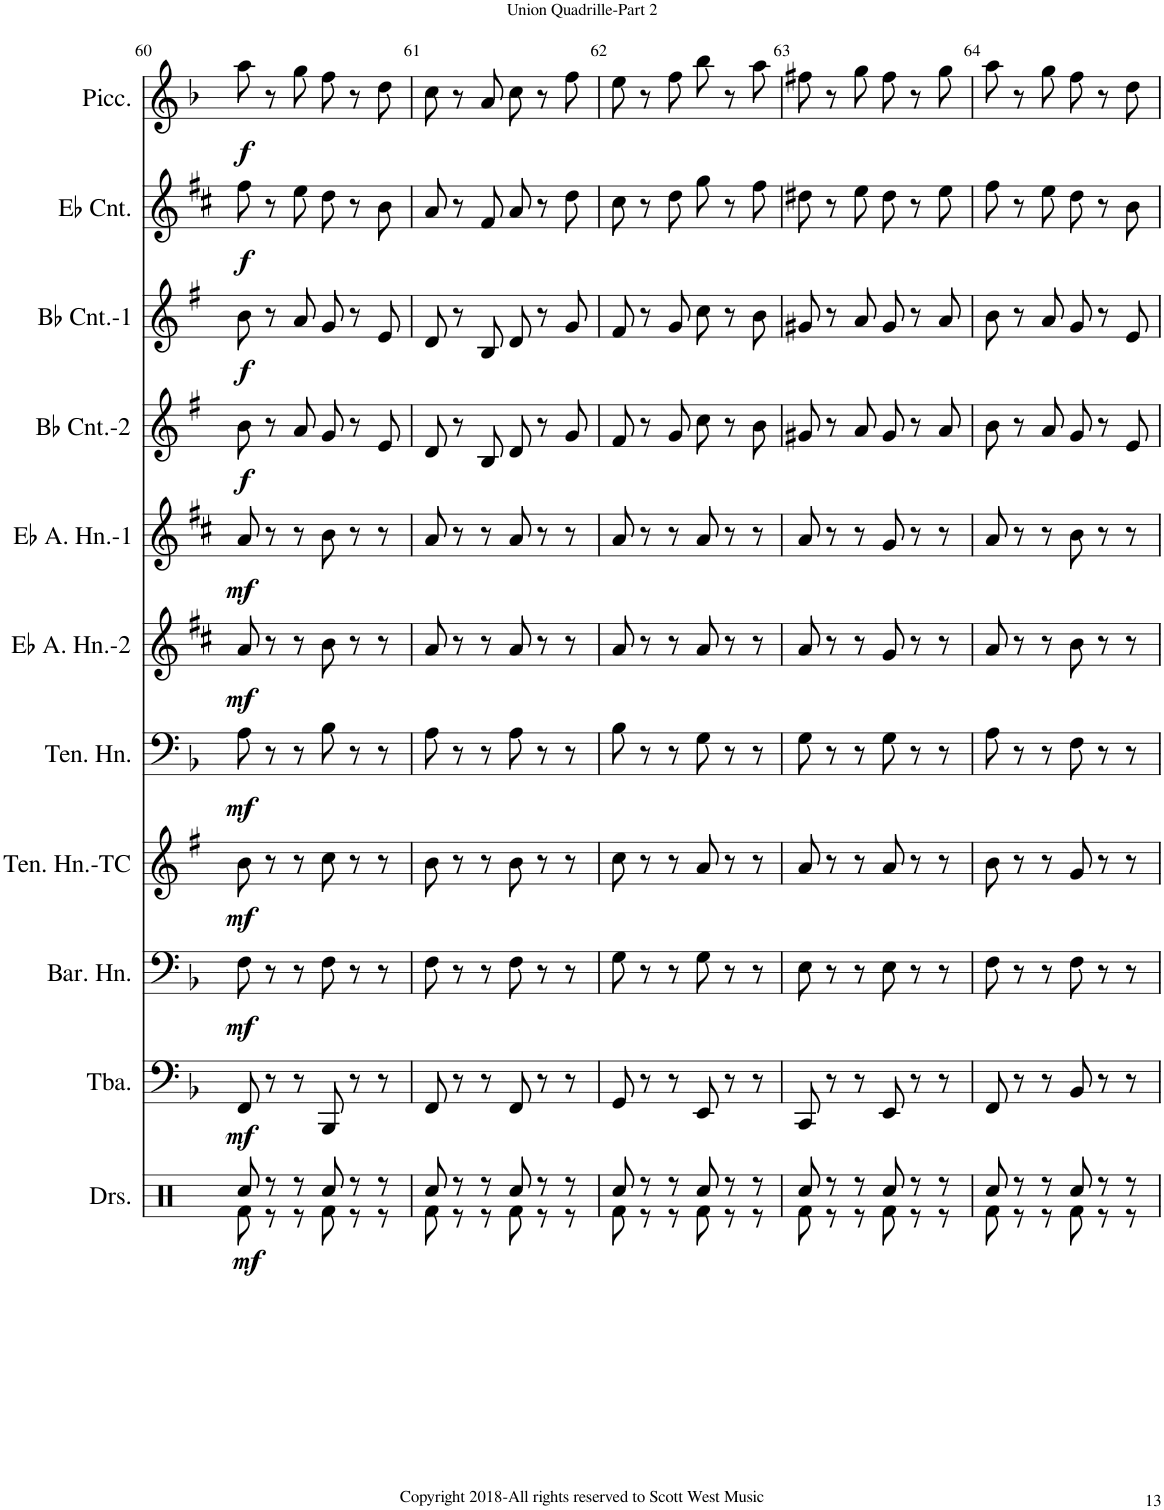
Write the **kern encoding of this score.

**kern	**dynam	**kern	**dynam	**kern	**dynam	**kern	**dynam	**kern	**dynam	**kern	**dynam	**kern	**dynam	**kern	**dynam	**kern	**dynam	**kern	**dynam	**kern	**dynam
*part11	*part11	*part10	*part10	*part9	*part9	*part8	*part8	*part7	*part7	*part6	*part6	*part5	*part5	*part4	*part4	*part3	*part3	*part2	*part2	*part1	*part1
*staff11	*staff11	*staff10	*staff10	*staff9	*staff9	*staff8	*staff8	*staff7	*staff7	*staff6	*staff6	*staff5	*staff5	*staff4	*staff4	*staff3	*staff3	*staff2	*staff2	*staff1	*staff1
*I"Drums	*	*I"Tuba	*	*I"Baritone Horn	*	*I"Tenor Horn-TC	*	*I"Tenor Horn	*	*I"Eb Alto Horn-2	*	*I"Eb Alto Horn-1	*	*I"Bb Cornet-2	*	*I"Bb Cornet-1	*	*I"Eb Cornet	*	*I"Piccolo	*
*I'Drs.	*	*I'Tba.	*	*I'Bar. Hn.	*	*I'Ten. Hn.-TC	*	*I'Ten. Hn.	*	*I'Eb A. Hn.-2	*	*I'Eb A. Hn.-1	*	*I'Bb Cnt.-2	*	*I'Bb Cnt.-1	*	*I'Eb Cnt.	*	*I'Picc.	*
!!LO:PB:g=z
*clefX	*	*clefF4	*	*clefF4	*	*clefG2	*	*clefF4	*	*clefG2	*	*clefG2	*	*clefG2	*	*clefG2	*	*clefG2	*	*clefG2	*
*	*	*	*	*Trd4c7	*	*Trd8c14	*	*Trd4c7	*	*Trd5c9	*	*Trd5c9	*	*Trd1c2	*	*Trd1c2	*	*Trd-2c-3	*	*Trd-7c-12	*
*k[]	*	*k[b-]	*	*k[b-]	*	*k[f#]	*	*k[b-]	*	*k[f#c#]	*	*k[f#c#]	*	*k[f#]	*	*k[f#]	*	*k[f#c#]	*	*k[b-]	*
*M6/8	*	*M6/8	*	*M6/8	*	*M6/8	*	*M6/8	*	*M6/8	*	*M6/8	*	*M6/8	*	*M6/8	*	*M6/8	*	*M6/8	*
=60	=60	=60	=60	=60	=60	=60	=60	=60	=60	=60	=60	=60	=60	=60	=60	=60	=60	=60	=60	=60	=60
*^	*	*	*	*	*	*	*	*	*	*	*	*	*	*	*	*	*	*	*	*	*
!	!	!LO:DY:b	!	!LO:DY:b	!	!LO:DY:b	!	!LO:DY:b	!	!LO:DY:b	!	!LO:DY:b	!	!LO:DY:b	!	!LO:DY:b	!	!LO:DY:b	!	!LO:DY:b	!	!LO:DY:b
8Rcc/	8Rf\	mf	8FF/	mf	8F\	mf	8b\	mf	8A\	mf	8a/	mf	8a/	mf	8b\	f	8b\	f	8ff#\	f	8aa\	f
8r	8r	.	8r	.	8r	.	8r	.	8r	.	8r	.	8r	.	8r	.	8r	.	8r	.	8r	.
8r	8r	.	8r	.	8r	.	8r	.	8r	.	8r	.	8r	.	8a/	.	8a/	.	8ee\	.	8gg\	.
8Rcc/	8Rf\	.	8BBB-/	.	8F\	.	8cc\	.	8B-\	.	8b\	.	8b\	.	8g/	.	8g/	.	8dd\	.	8ff\	.
8r	8r	.	8r	.	8r	.	8r	.	8r	.	8r	.	8r	.	8r	.	8r	.	8r	.	8r	.
8r	8r	.	8r	.	8r	.	8r	.	8r	.	8r	.	8r	.	8e/	.	8e/	.	8b\	.	8dd\	.
=61	=61	=61	=61	=61	=61	=61	=61	=61	=61	=61	=61	=61	=61	=61	=61	=61	=61	=61	=61	=61	=61	=61
8Rcc/	8Rf\	.	8FF/	.	8F\	.	8b\	.	8A\	.	8a/	.	8a/	.	8d/	.	8d/	.	8a/	.	8cc\	.
8r	8r	.	8r	.	8r	.	8r	.	8r	.	8r	.	8r	.	8r	.	8r	.	8r	.	8r	.
8r	8r	.	8r	.	8r	.	8r	.	8r	.	8r	.	8r	.	8B/	.	8B/	.	8f#/	.	8a/	.
8Rcc/	8Rf\	.	8FF/	.	8F\	.	8b\	.	8A\	.	8a/	.	8a/	.	8d/	.	8d/	.	8a/	.	8cc\	.
8r	8r	.	8r	.	8r	.	8r	.	8r	.	8r	.	8r	.	8r	.	8r	.	8r	.	8r	.
8r	8r	.	8r	.	8r	.	8r	.	8r	.	8r	.	8r	.	8g/	.	8g/	.	8dd\	.	8ff\	.
=62	=62	=62	=62	=62	=62	=62	=62	=62	=62	=62	=62	=62	=62	=62	=62	=62	=62	=62	=62	=62	=62	=62
8Rcc/	8Rf\	.	8GG/	.	8G\	.	8cc\	.	8B-\	.	8a/	.	8a/	.	8f#/	.	8f#/	.	8cc#\	.	8ee\	.
8r	8r	.	8r	.	8r	.	8r	.	8r	.	8r	.	8r	.	8r	.	8r	.	8r	.	8r	.
8r	8r	.	8r	.	8r	.	8r	.	8r	.	8r	.	8r	.	8g/	.	8g/	.	8dd\	.	8ff\	.
8Rcc/	8Rf\	.	8EE/	.	8G\	.	8a/	.	8G\	.	8a/	.	8a/	.	8cc\	.	8cc\	.	8gg\	.	8bb-\	.
8r	8r	.	8r	.	8r	.	8r	.	8r	.	8r	.	8r	.	8r	.	8r	.	8r	.	8r	.
8r	8r	.	8r	.	8r	.	8r	.	8r	.	8r	.	8r	.	8b\	.	8b\	.	8ff#\	.	8aa\	.
=63	=63	=63	=63	=63	=63	=63	=63	=63	=63	=63	=63	=63	=63	=63	=63	=63	=63	=63	=63	=63	=63	=63
8Rcc/	8Rf\	.	8CC/	.	8E\	.	8a/	.	8G\	.	8a/	.	8a/	.	8g#X/	.	8g#X/	.	8dd#X\	.	8ff#X\	.
8r	8r	.	8r	.	8r	.	8r	.	8r	.	8r	.	8r	.	8r	.	8r	.	8r	.	8r	.
8r	8r	.	8r	.	8r	.	8r	.	8r	.	8r	.	8r	.	8a/	.	8a/	.	8ee\	.	8gg\	.
8Rcc/	8Rf\	.	8EE/	.	8E\	.	8a/	.	8G\	.	8g/	.	8g/	.	8g#/	.	8g#/	.	8dd#\	.	8ff#\	.
8r	8r	.	8r	.	8r	.	8r	.	8r	.	8r	.	8r	.	8r	.	8r	.	8r	.	8r	.
8r	8r	.	8r	.	8r	.	8r	.	8r	.	8r	.	8r	.	8a/	.	8a/	.	8ee\	.	8gg\	.
=64	=64	=64	=64	=64	=64	=64	=64	=64	=64	=64	=64	=64	=64	=64	=64	=64	=64	=64	=64	=64	=64	=64
8Rcc/	8Rf\	.	8FF/	.	8F\	.	8b\	.	8A\	.	8a/	.	8a/	.	8b\	.	8b\	.	8ff#\	.	8aa\	.
8r	8r	.	8r	.	8r	.	8r	.	8r	.	8r	.	8r	.	8r	.	8r	.	8r	.	8r	.
8r	8r	.	8r	.	8r	.	8r	.	8r	.	8r	.	8r	.	8a/	.	8a/	.	8ee\	.	8gg\	.
8Rcc/	8Rf\	.	8BB-/	.	8F\	.	8g/	.	8F\	.	8b\	.	8b\	.	8g/	.	8g/	.	8dd\	.	8ff\	.
8r	8r	.	8r	.	8r	.	8r	.	8r	.	8r	.	8r	.	8r	.	8r	.	8r	.	8r	.
8r	8r	.	8r	.	8r	.	8r	.	8r	.	8r	.	8r	.	8e/	.	8e/	.	8b\	.	8dd\	.
*v	*v	*	*	*	*	*	*	*	*	*	*	*	*	*	*	*	*	*	*	*	*	*
=	=	=	=	=	=	=	=	=	=	=	=	=	=	=	=	=	=	=	=	=	=
*-	*-	*-	*-	*-	*-	*-	*-	*-	*-	*-	*-	*-	*-	*-	*-	*-	*-	*-	*-	*-	*-
